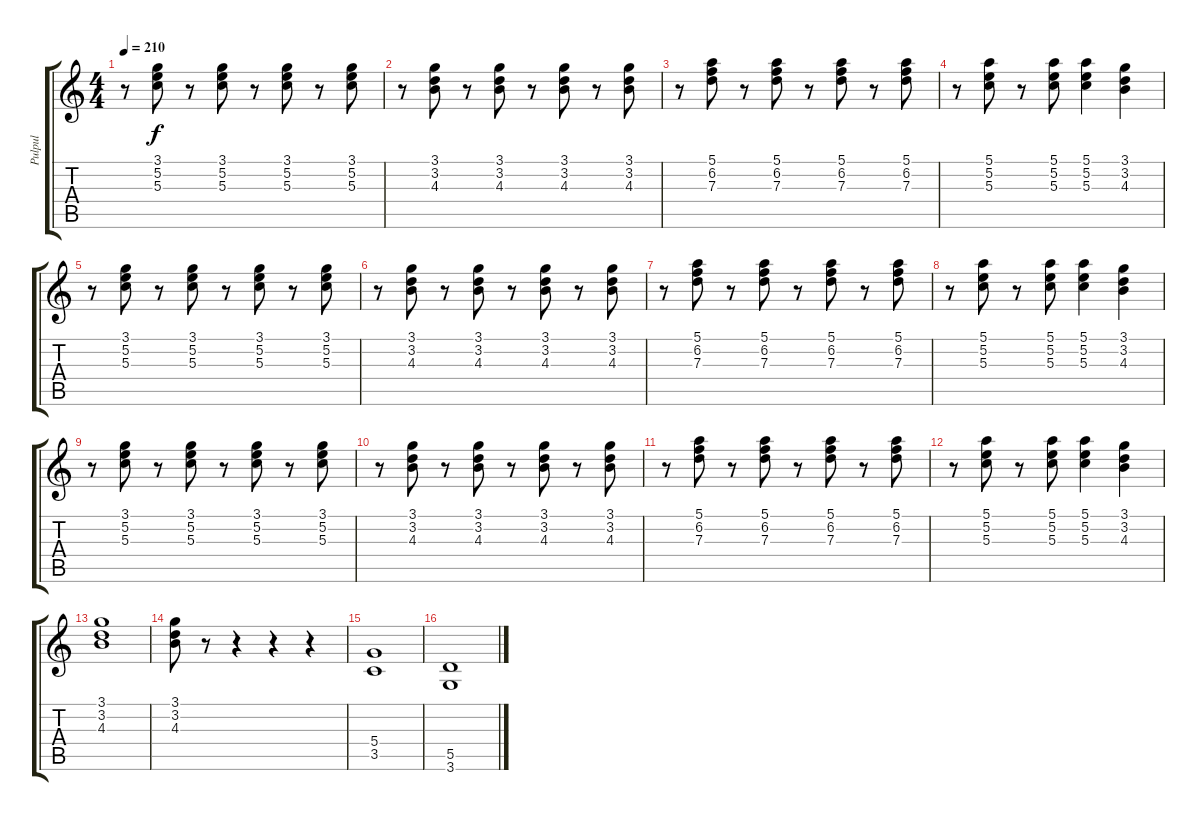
\track ("Pulpul" "Pulpul") {instrument electricguitarjazz}
\staff {score tabs}
\tuning (E4 B3 G3 D3 A2 E2) {hide}
\ts (4 4)
\tempo 210
\clef g2
\ks c
r.8{dy f} (3.1 5.2 5.3).8 r.8 (3.1 5.2 5.3).8 r.8 (3.1 5.2 5.3).8 r.8 (3.1 5.2 5.3).8 |
r.8 (3.1 3.2 4.3).8 r.8 (3.1 3.2 4.3).8 r.8 (3.1 3.2 4.3).8 r.8 (3.1 3.2 4.3).8 |
r.8 (5.1 6.2 7.3).8 r.8 (5.1 6.2 7.3).8 r.8 (5.1 6.2 7.3).8 r.8 (5.1 6.2 7.3).8 |
r.8 (5.1 5.2 5.3).8 r.8 (5.1 5.2 5.3).8 (5.1 5.2 5.3).4 (3.1 3.2 4.3).4 |
r.8 (3.1 5.2 5.3).8 r.8 (3.1 5.2 5.3).8 r.8 (3.1 5.2 5.3).8 r.8 (3.1 5.2 5.3).8 |
r.8 (3.1 3.2 4.3).8 r.8 (3.1 3.2 4.3).8 r.8 (3.1 3.2 4.3).8 r.8 (3.1 3.2 4.3).8 |
r.8 (5.1 6.2 7.3).8 r.8 (5.1 6.2 7.3).8 r.8 (5.1 6.2 7.3).8 r.8 (5.1 6.2 7.3).8 |
r.8 (5.1 5.2 5.3).8 r.8 (5.1 5.2 5.3).8 (5.1 5.2 5.3).4 (3.1 3.2 4.3).4 |
r.8 (3.1 5.2 5.3).8 r.8 (3.1 5.2 5.3).8 r.8 (3.1 5.2 5.3).8 r.8 (3.1 5.2 5.3).8 |
r.8 (3.1 3.2 4.3).8 r.8 (3.1 3.2 4.3).8 r.8 (3.1 3.2 4.3).8 r.8 (3.1 3.2 4.3).8 |
r.8 (5.1 6.2 7.3).8 r.8 (5.1 6.2 7.3).8 r.8 (5.1 6.2 7.3).8 r.8 (5.1 6.2 7.3).8 |
r.8 (5.1 5.2 5.3).8 r.8 (5.1 5.2 5.3).8 (5.1 5.2 5.3).4 (3.1 3.2 4.3).4 |
(3.1 3.2 4.3).1 |
(3.1 3.2 4.3).8 r.8 r.4 r.4 r.4 |
(5.4 3.5).1{volume 7 instrument distortionguitar} |
(5.5 3.6).1
